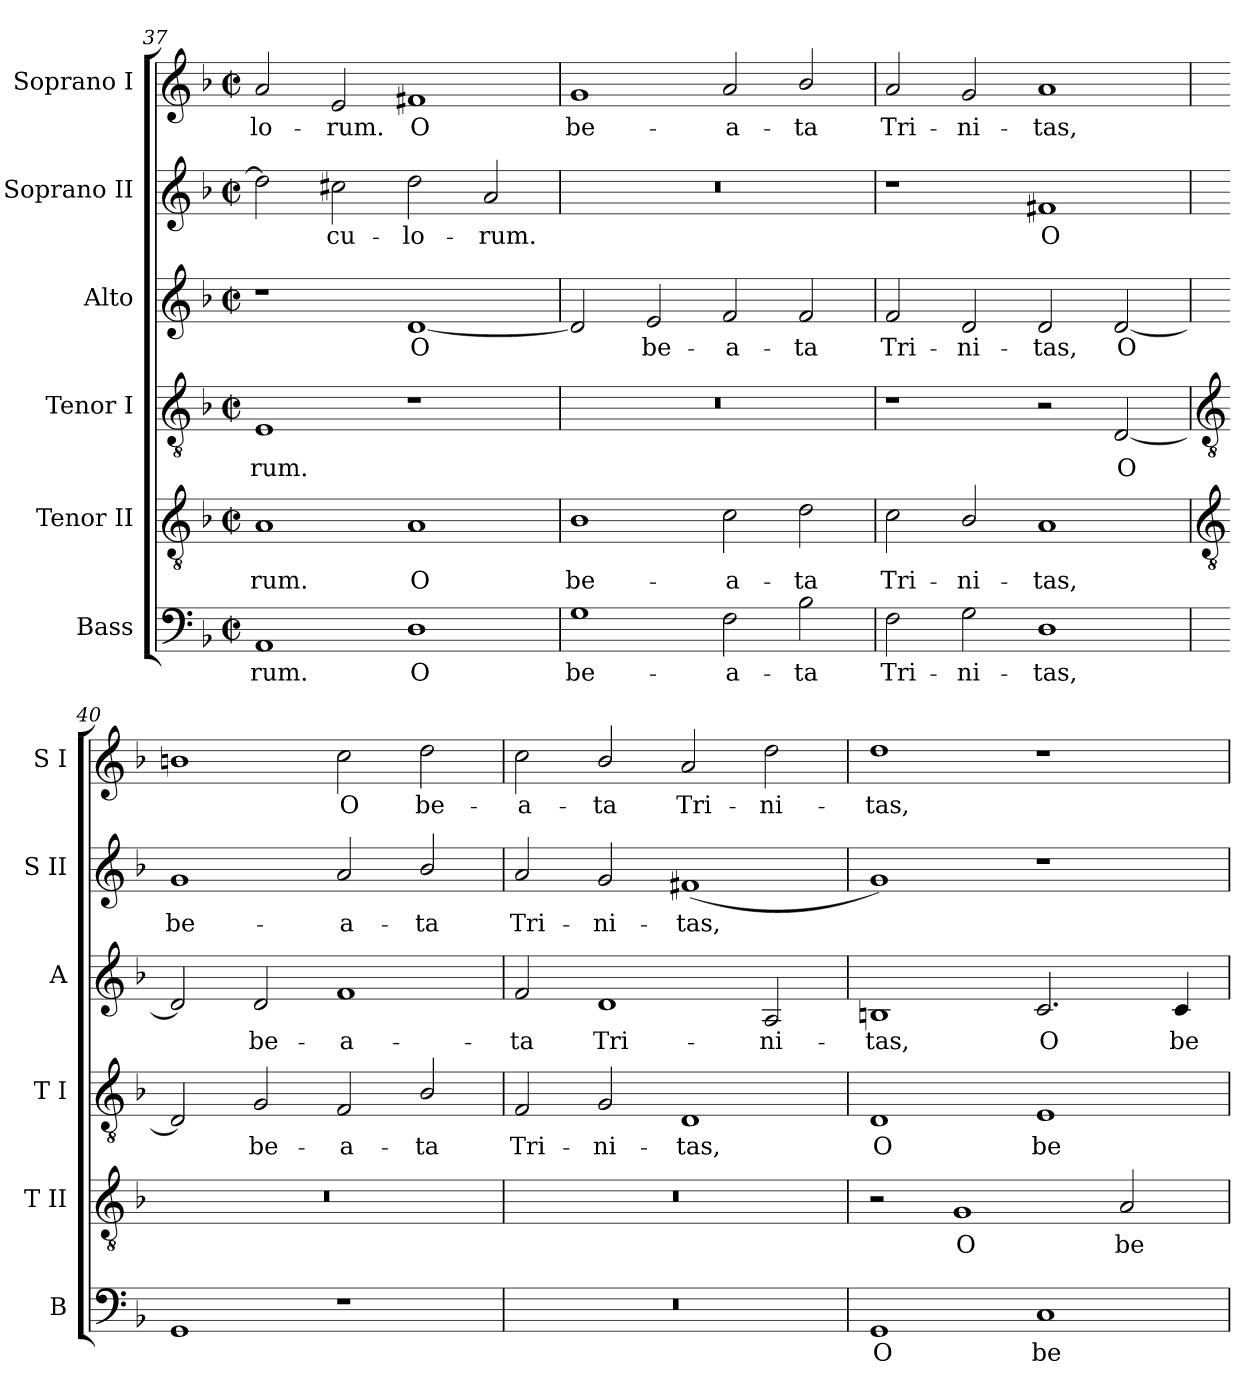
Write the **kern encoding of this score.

**kern	**text	**kern	**text	**kern	**text	**kern	**text	**kern	**text	**kern	**text
*part6	*part6	*part5	*part5	*part4	*part4	*part3	*part3	*part2	*part2	*part1	*part1
*staff6	*staff6	*staff5	*staff5	*staff4	*staff4	*staff3	*staff3	*staff2	*staff2	*staff1	*staff1
*I"Bass	*	*I"Tenor II	*	*I"Tenor I	*	*I"Alto	*	*I"Soprano II	*	*I"Soprano I	*
*I'B	*	*I'T II	*	*I'T I	*	*I'A	*	*I'S II	*	*I'S I	*
*clefF4	*	*clefGv2	*	*clefGv2	*	*clefG2	*	*clefG2	*	*clefG2	*
*k[b-]	*	*k[b-]	*	*k[b-]	*	*k[b-]	*	*k[b-]	*	*k[b-]	*
*F:	*	*F:	*	*F:	*	*F:	*	*F:	*	*F:	*
*M4/2	*	*M4/2	*	*M4/2	*	*M4/2	*	*M4/2	*	*M4/2	*
*met(c|)	*	*met(c|)	*	*met(c|)	*	*met(c|)	*	*met(c|)	*	*met(c|)	*
=37	=37	=37	=37	=37	=37	=37	=37	=37	=37	=37	=37
!	!LO:LY:b	!	!LO:LY:b	!	!LO:LY:b	!	!	!	!	!	!LO:LY:b
1AA	-rum.	1A	-rum.	1E	-rum.	1r	.	2dd]	.	2a	-lo-
!	!	!	!	!	!	!	!	!	!LO:LY:b	!	!LO:LY:b
.	.	.	.	.	.	.	.	2cc#X	cu-	2e	-rum.
!	!LO:LY:b	!	!LO:LY:b	!	!	!	!LO:LY:b	!	!LO:LY:b	!	!LO:LY:b
1D	O	1A	O	1r	.	[1d	O	2dd	-lo-	1f#X	O
!	!	!	!	!	!	!	!	!	!LO:LY:b	!	!
.	.	.	.	.	.	.	.	2a	-rum.	.	.
=38	=38	=38	=38	=38	=38	=38	=38	=38	=38	=38	=38
!	!LO:LY:b	!	!LO:LY:b	!	!	!	!	!	!	!	!LO:LY:b
1G	be-	1B-	be-	0r	.	2d]	.	0r	.	1g	be-
!	!	!	!	!	!	!	!LO:LY:b	!	!	!	!
.	.	.	.	.	.	2e	be-	.	.	.	.
!	!LO:LY:b	!	!LO:LY:b	!	!	!	!LO:LY:b	!	!	!	!LO:LY:b
2F	-a-	2c	-a-	.	.	2f	-a-	.	.	2a	-a-
!	!LO:LY:b	!	!LO:LY:b	!	!	!	!LO:LY:b	!	!	!	!LO:LY:b
2B-	-ta	2d	-ta	.	.	2f	-ta	.	.	2b-/	-ta
=39	=39	=39	=39	=39	=39	=39	=39	=39	=39	=39	=39
!	!LO:LY:b	!	!LO:LY:b	!	!	!	!LO:LY:b	!	!	!	!LO:LY:b
2F	Tri-	2c	Tri-	1r	.	2f	Tri-	1r	.	2a	Tri-
!	!LO:LY:b	!	!LO:LY:b	!	!	!	!LO:LY:b	!	!	!	!LO:LY:b
2G	-ni-	2B-/	-ni-	.	.	2d	-ni-	.	.	2g	-ni-
!	!LO:LY:b	!	!LO:LY:b	!	!	!	!LO:LY:b	!	!LO:LY:b	!	!LO:LY:b
1D	-tas,	1A	-tas,	2r	.	2d	-tas,	1f#X	O	1a	-tas,
!	!	!	!	!	!LO:LY:b	!	!LO:LY:b	!	!	!	!
.	.	.	.	[2D	O	[2d	O	.	.	.	.
!!LO:LB:g=z
=40	=40	=40	=40	=40	=40	=40	=40	=40	=40	=40	=40
*	*	*clefGv2	*	*clefGv2	*	*	*	*	*	*	*
!	!	!	!	!	!	!	!	!	!LO:LY:b	!	!
1GG	.	0r	.	2D]	.	2d]	.	1g	be-	1bn	.
!	!	!	!	!	!LO:LY:b	!	!LO:LY:b	!	!	!	!
.	.	.	.	2G	be-	2d	be-	.	.	.	.
!	!	!	!	!	!LO:LY:b	!	!LO:LY:b	!	!LO:LY:b	!	!LO:LY:b
1r	.	.	.	2F	-a-	1f	-a-	2a	-a-	2cc	O
!	!	!	!	!	!LO:LY:b	!	!	!	!LO:LY:b	!	!LO:LY:b
.	.	.	.	2B-/	-ta	.	.	2b-/	-ta	2dd	be-
=41	=41	=41	=41	=41	=41	=41	=41	=41	=41	=41	=41
!	!	!	!	!	!LO:LY:b	!	!LO:LY:b	!	!LO:LY:b	!	!LO:LY:b
0r	.	0r	.	2F	Tri-	2f	-ta	2a	Tri-	2cc	-a-
!	!	!	!	!	!LO:LY:b	!	!LO:LY:b	!	!LO:LY:b	!	!LO:LY:b
.	.	.	.	2G	-ni-	1d	Tri-	2g	-ni-	2b-/	-ta
!	!	!	!	!	!LO:LY:b	!	!	!	!LO:LY:b	!	!LO:LY:b
.	.	.	.	1D	-tas,	.	.	(<1f#X	-tas,	2a	Tri-
!	!	!	!	!	!	!	!LO:LY:b	!	!	!	!LO:LY:b
.	.	.	.	.	.	2A	-ni-	.	.	2dd	-ni-
=42	=42	=42	=42	=42	=42	=42	=42	=42	=42	=42	=42
!	!LO:LY:b	!	!	!	!LO:LY:b	!	!LO:LY:b	!	!	!	!LO:LY:b
1GG	O	2r	.	1D	O	1Bn	-tas,	1g)	.	1dd	-tas,
!	!	!	!LO:LY:b	!	!	!	!	!	!	!	!
.	.	1G	O	.	.	.	.	.	.	.	.
!	!LO:LY:b	!	!	!	!LO:LY:b	!	!LO:LY:b	!	!	!	!
1C	be-	.	.	1E	be-	2.c	O	1r	.	1r	.
!	!	!	!LO:LY:b	!	!	!	!	!	!	!	!
.	.	2A	be-	.	.	.	.	.	.	.	.
!	!	!	!	!	!	!	!LO:LY:b	!	!	!	!
.	.	.	.	.	.	4c	be-	.	.	.	.
=	=	=	=	=	=	=	=	=	=	=	=
*-	*-	*-	*-	*-	*-	*-	*-	*-	*-	*-	*-
